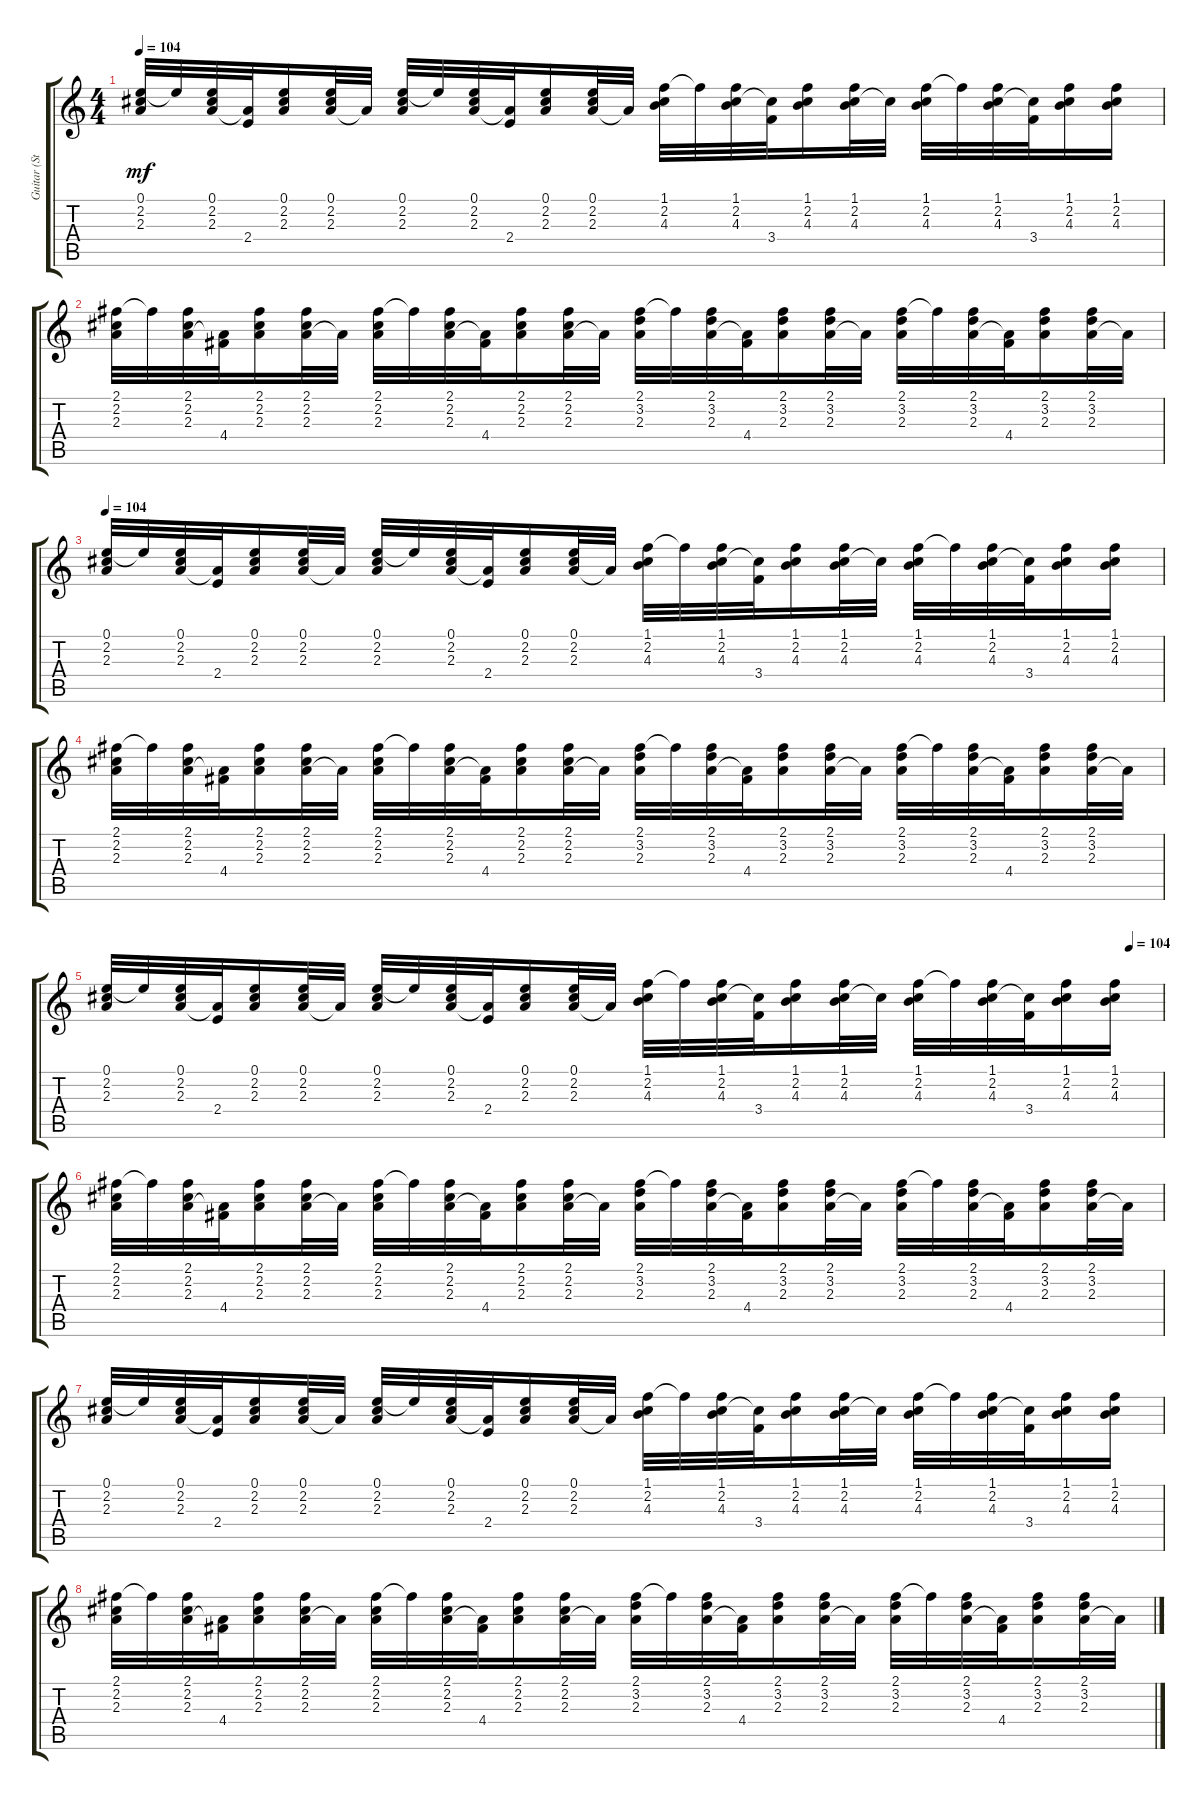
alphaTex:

\track ("Guitar (Staff 1)" "Guitar (St") {instrument acousticguitarsteel}
\staff {score tabs}
\tuning (E4 B3 G3 D3 A2 E2) {hide}
\ts (4 4)
\tempo 104
\clef g2
\ks c
(0.1 2.2 2.3).32{dy mf} 0.1{t}.32 (0.1 2.2 2.3).32 (2.3{t} 2.4).32 (0.1 2.2 2.3).16 (0.1 2.2 2.3).32 2.3{t}.32 (0.1 2.2 2.3).32 0.1{t}.32 (0.1 2.2 2.3).32 (2.3{t} 2.4).32 (0.1 2.2 2.3).16 (0.1 2.2 2.3).32 2.3{t}.32 (1.1 2.2 4.3).32 1.1{t}.32 (1.1 2.2 4.3).32 (2.2{t} 3.4).32 (1.1 2.2 4.3).16 (1.1 2.2 4.3).32 2.2{t}.32 (1.1 2.2 4.3).32 1.1{t}.32 (1.1 2.2 4.3).32 (2.2{t} 3.4).32 (1.1 2.2 4.3).16 (1.1 2.2 4.3).16 |
(2.1 2.2 2.3).32 2.1{t}.32 (2.1 2.2 2.3).32 (2.3{t} 4.4).32 (2.1 2.2 2.3).16 (2.1 2.2 2.3).32 2.3{t}.32 (2.1 2.2 2.3).32 2.1{t}.32 (2.1 2.2 2.3).32 (2.3{t} 4.4).32 (2.1 2.2 2.3).16 (2.1 2.2 2.3).32 2.3{t}.32 (2.1 3.2 2.3).32 2.1{t}.32 (2.1 3.2 2.3).32 (2.3{t} 4.4).32 (2.1 3.2 2.3).16 (2.1 3.2 2.3).32 2.3{t}.32 (2.1 3.2 2.3).32 2.1{t}.32 (2.1 3.2 2.3).32 (2.3{t} 4.4).32 (2.1 3.2 2.3).16 (2.1 3.2 2.3).32 2.3{t}.32 |
\tempo 104
(0.1 2.2 2.3).32 0.1{t}.32 (0.1 2.2 2.3).32 (2.3{t} 2.4).32 (0.1 2.2 2.3).16 (0.1 2.2 2.3).32 2.3{t}.32 (0.1 2.2 2.3).32 0.1{t}.32 (0.1 2.2 2.3).32 (2.3{t} 2.4).32 (0.1 2.2 2.3).16 (0.1 2.2 2.3).32 2.3{t}.32 (1.1 2.2 4.3).32 1.1{t}.32 (1.1 2.2 4.3).32 (2.2{t} 3.4).32 (1.1 2.2 4.3).16 (1.1 2.2 4.3).32 2.2{t}.32 (1.1 2.2 4.3).32 1.1{t}.32 (1.1 2.2 4.3).32 (2.2{t} 3.4).32 (1.1 2.2 4.3).16 (1.1 2.2 4.3).16 |
(2.1 2.2 2.3).32 2.1{t}.32 (2.1 2.2 2.3).32 (2.3{t} 4.4).32 (2.1 2.2 2.3).16 (2.1 2.2 2.3).32 2.3{t}.32 (2.1 2.2 2.3).32 2.1{t}.32 (2.1 2.2 2.3).32 (2.3{t} 4.4).32 (2.1 2.2 2.3).16 (2.1 2.2 2.3).32 2.3{t}.32 (2.1 3.2 2.3).32 2.1{t}.32 (2.1 3.2 2.3).32 (2.3{t} 4.4).32 (2.1 3.2 2.3).16 (2.1 3.2 2.3).32 2.3{t}.32 (2.1 3.2 2.3).32 2.1{t}.32 (2.1 3.2 2.3).32 (2.3{t} 4.4).32 (2.1 3.2 2.3).16 (2.1 3.2 2.3).32 2.3{t}.32 |
\tempo (104 0.96875)
(0.1 2.2 2.3).32 0.1{t}.32 (0.1 2.2 2.3).32 (2.3{t} 2.4).32 (0.1 2.2 2.3).16 (0.1 2.2 2.3).32 2.3{t}.32 (0.1 2.2 2.3).32 0.1{t}.32 (0.1 2.2 2.3).32 (2.3{t} 2.4).32 (0.1 2.2 2.3).16 (0.1 2.2 2.3).32 2.3{t}.32 (1.1 2.2 4.3).32 1.1{t}.32 (1.1 2.2 4.3).32 (2.2{t} 3.4).32 (1.1 2.2 4.3).16 (1.1 2.2 4.3).32 2.2{t}.32 (1.1 2.2 4.3).32 1.1{t}.32 (1.1 2.2 4.3).32 (2.2{t} 3.4).32 (1.1 2.2 4.3).16 (1.1 2.2 4.3).16 |
(2.1 2.2 2.3).32 2.1{t}.32 (2.1 2.2 2.3).32 (2.3{t} 4.4).32 (2.1 2.2 2.3).16 (2.1 2.2 2.3).32 2.3{t}.32 (2.1 2.2 2.3).32 2.1{t}.32 (2.1 2.2 2.3).32 (2.3{t} 4.4).32 (2.1 2.2 2.3).16 (2.1 2.2 2.3).32 2.3{t}.32 (2.1 3.2 2.3).32 2.1{t}.32 (2.1 3.2 2.3).32 (2.3{t} 4.4).32 (2.1 3.2 2.3).16 (2.1 3.2 2.3).32 2.3{t}.32 (2.1 3.2 2.3).32 2.1{t}.32 (2.1 3.2 2.3).32 (2.3{t} 4.4).32 (2.1 3.2 2.3).16 (2.1 3.2 2.3).32 2.3{t}.32 |
(0.1 2.2 2.3).32 0.1{t}.32 (0.1 2.2 2.3).32 (2.3{t} 2.4).32 (0.1 2.2 2.3).16 (0.1 2.2 2.3).32 2.3{t}.32 (0.1 2.2 2.3).32 0.1{t}.32 (0.1 2.2 2.3).32 (2.3{t} 2.4).32 (0.1 2.2 2.3).16 (0.1 2.2 2.3).32 2.3{t}.32 (1.1 2.2 4.3).32 1.1{t}.32 (1.1 2.2 4.3).32 (2.2{t} 3.4).32 (1.1 2.2 4.3).16 (1.1 2.2 4.3).32 2.2{t}.32 (1.1 2.2 4.3).32 1.1{t}.32 (1.1 2.2 4.3).32 (2.2{t} 3.4).32 (1.1 2.2 4.3).16 (1.1 2.2 4.3).16 |
(2.1 2.2 2.3).32 2.1{t}.32 (2.1 2.2 2.3).32 (2.3{t} 4.4).32 (2.1 2.2 2.3).16 (2.1 2.2 2.3).32 2.3{t}.32 (2.1 2.2 2.3).32 2.1{t}.32 (2.1 2.2 2.3).32 (2.3{t} 4.4).32 (2.1 2.2 2.3).16 (2.1 2.2 2.3).32 2.3{t}.32 (2.1 3.2 2.3).32 2.1{t}.32 (2.1 3.2 2.3).32 (2.3{t} 4.4).32 (2.1 3.2 2.3).16 (2.1 3.2 2.3).32 2.3{t}.32 (2.1 3.2 2.3).32 2.1{t}.32 (2.1 3.2 2.3).32 (2.3{t} 4.4).32 (2.1 3.2 2.3).16 (2.1 3.2 2.3).32 2.3{t}.32
